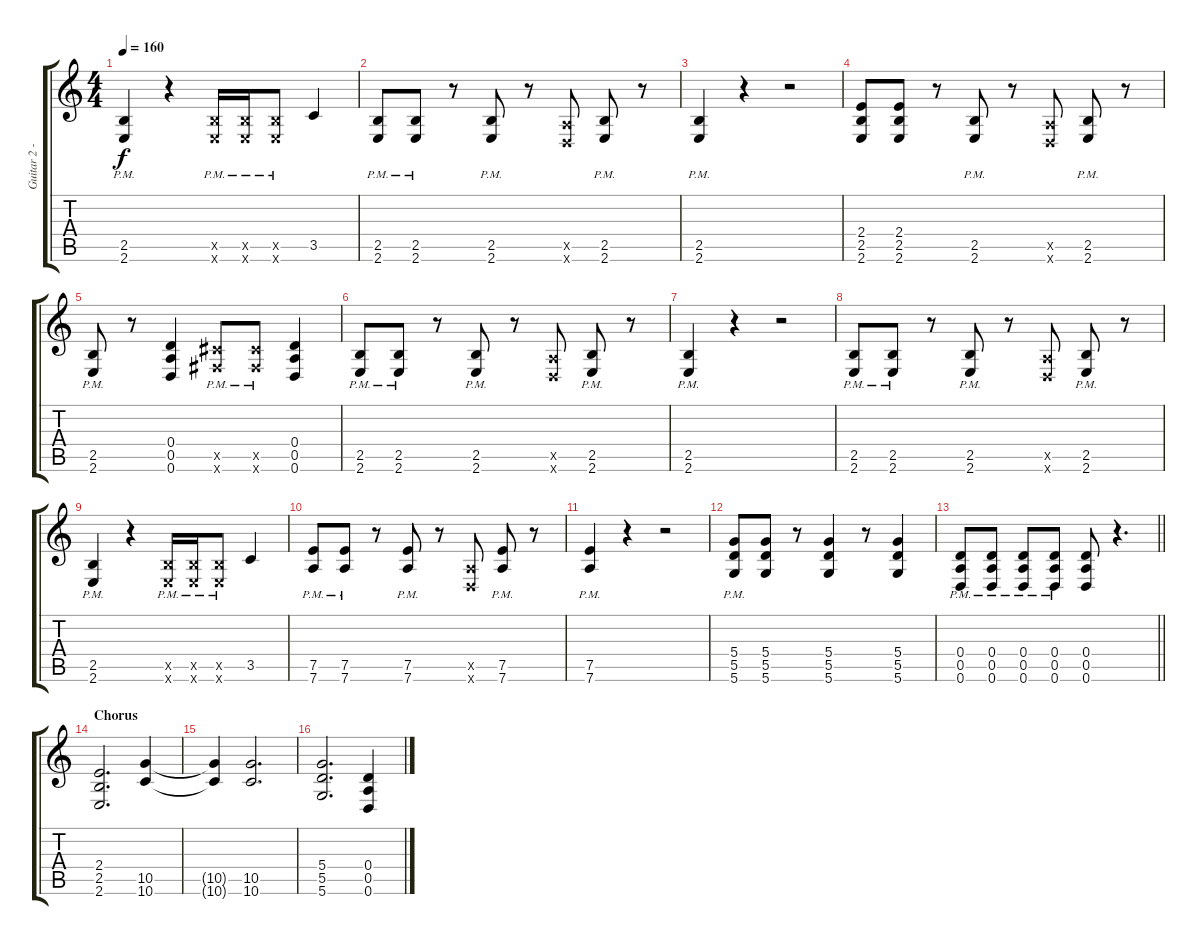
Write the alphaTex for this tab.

\track ("Guitar 2 - Korey Cooper" "Guitar 2 -") {instrument distortionguitar}
\staff {score tabs}
\tuning (E4 B3 G3 D3 A2 D2) {hide}
\ts (4 4)
\tempo 160
\clef g2
\ks c
(2.5{pm} 2.6{pm}).4{dy f} r.4 (2.5{pm x} 2.6{pm x}).16 (2.5{pm x} 2.6{pm x}).16 (2.5{pm x} 2.6{pm x}).8 3.5.4 |
(2.5{pm} 2.6{pm}).8 (2.5{pm} 2.6{pm}).8 r.8 (2.5{pm} 2.6{pm}).8 r.8 (0.5{x} 0.6{x}).8 (2.5{pm} 2.6{pm}).8 r.8 |
(2.5{pm} 2.6{pm}).4 r.4 r.2 |
(2.4 2.5 2.6).8 (2.4 2.5 2.6).8 r.8 (2.5{pm} 2.6{pm}).8 r.8 (0.5{x} 0.6{x}).8 (2.5{pm} 2.6{pm}).8 r.8 |
(2.5{pm} 2.6{pm}).8 r.8 (0.4 0.5 0.6).4 (4.5{pm x} 4.6{pm x}).8 (4.5{x} 4.6{pm x}).8 (0.4 0.5 0.6).4 |
(2.5{pm} 2.6{pm}).8 (2.5{pm} 2.6{pm}).8 r.8 (2.5{pm} 2.6{pm}).8 r.8 (0.5{x} 0.6{x}).8 (2.5{pm} 2.6{pm}).8 r.8 |
(2.5{pm} 2.6{pm}).4 r.4 r.2 |
(2.5{pm} 2.6{pm}).8 (2.5{pm} 2.6{pm}).8 r.8 (2.5{pm} 2.6{pm}).8 r.8 (0.5{x} 0.6{x}).8 (2.5{pm} 2.6{pm}).8 r.8 |
(2.5{pm} 2.6{pm}).4 r.4 (2.5{pm x} 2.6{pm x}).16 (2.5{pm x} 2.6{pm x}).16 (2.5{pm x} 2.6{pm x}).8 3.5.4 |
(7.5{pm} 7.6).8 (7.5{pm} 7.6).8 r.8 (7.5{pm} 7.6).8 r.8 (0.5{x} 0.6{x}).8 (7.5{pm} 7.6).8 r.8 |
(7.5{pm} 7.6).4 r.4 r.2 |
(5.4{pm} 5.5 5.6{pm}).8 (5.4 5.5 5.6).8 r.8 (5.4 5.5 5.6).4 r.8 (5.4 5.5 5.6).4 |
\barLineRight lightlight
(0.4{pm} 0.5 0.6{pm}).8 (0.4{pm} 0.5 0.6{pm}).8 (0.4{pm} 0.5{pm} 0.6{pm}).8 (0.4{pm} 0.5{pm} 0.6{pm}).8 (0.4 0.5 0.6).8 r.4{d} |
\section ("" "Chorus")
(2.4 2.5 2.6).2{d} (10.5 10.6).4 |
(10.5{t} 10.6{t}).4 (10.5 10.6).2{d} |
(5.4 5.5 5.6).2{d} (0.4 0.5 0.6).4
